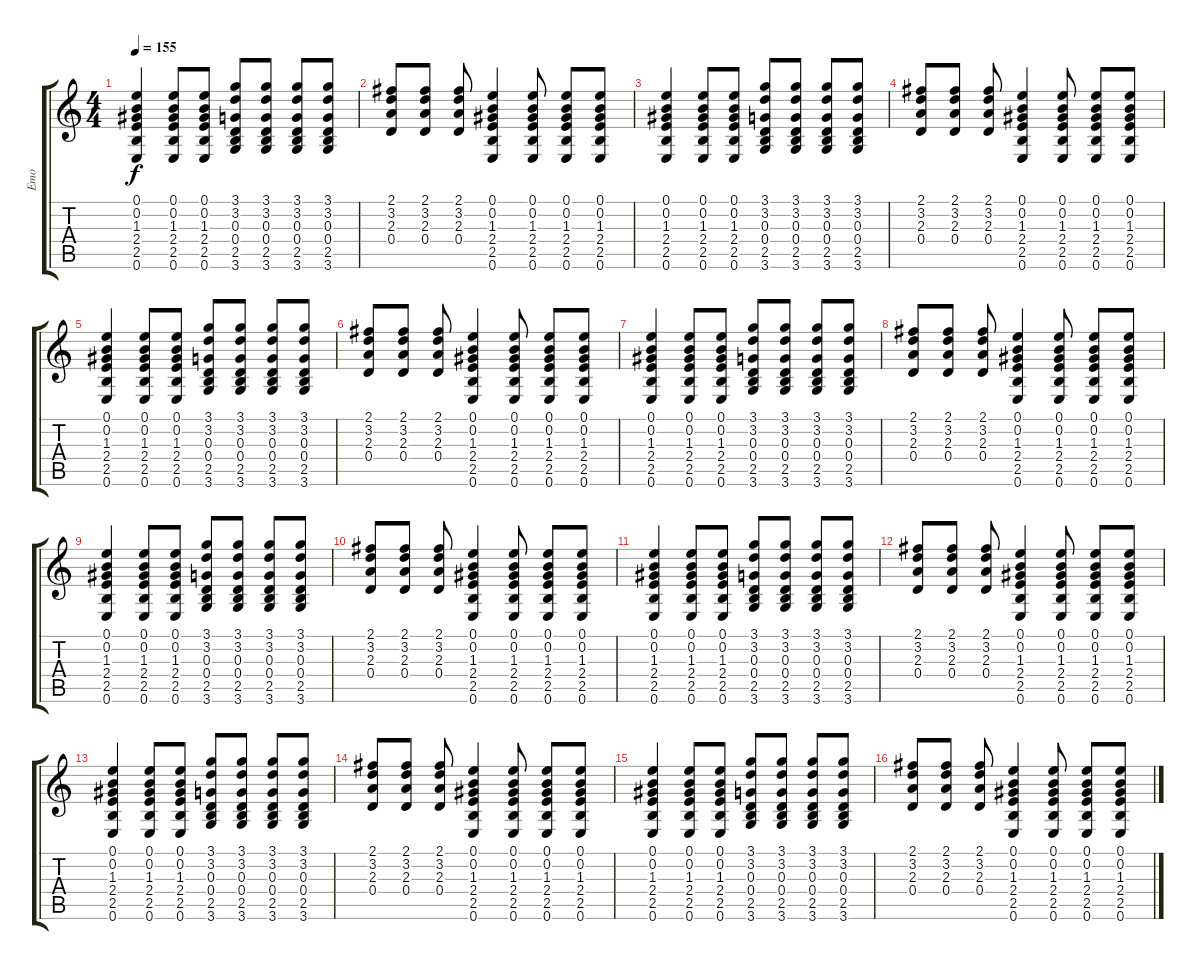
\track ("Emo" "Emo") {instrument electricguitarclean}
\staff {score tabs}
\tuning (E4 B3 G3 D3 A2 E2) {hide}
\ts (4 4)
\tempo 155
\clef g2
\ks c
(0.1 0.2 1.3 2.4 2.5 0.6).4{dy f instrument electricguitarclean} (0.1 0.2 1.3 2.4 2.5 0.6).8 (0.1 0.2 1.3 2.4 2.5 0.6).8 (3.1 3.2 0.3 0.4 2.5 3.6).8 (3.1 3.2 0.3 0.4 2.5 3.6).8 (3.1 3.2 0.3 0.4 2.5 3.6).8 (3.1 3.2 0.3 0.4 2.5 3.6).8 |
(2.1 3.2 2.3 0.4).8 (2.1 3.2 2.3 0.4).8 (2.1 3.2 2.3 0.4).8 (0.1 0.2 1.3 2.4 2.5 0.6).4 (0.1 0.2 1.3 2.4 2.5 0.6).8 (0.1 0.2 1.3 2.4 2.5 0.6).8 (0.1 0.2 1.3 2.4 2.5 0.6).8 |
(0.1 0.2 1.3 2.4 2.5 0.6).4 (0.1 0.2 1.3 2.4 2.5 0.6).8 (0.1 0.2 1.3 2.4 2.5 0.6).8 (3.1 3.2 0.3 0.4 2.5 3.6).8 (3.1 3.2 0.3 0.4 2.5 3.6).8 (3.1 3.2 0.3 0.4 2.5 3.6).8 (3.1 3.2 0.3 0.4 2.5 3.6).8 |
(2.1 3.2 2.3 0.4).8 (2.1 3.2 2.3 0.4).8 (2.1 3.2 2.3 0.4).8 (0.1 0.2 1.3 2.4 2.5 0.6).4 (0.1 0.2 1.3 2.4 2.5 0.6).8 (0.1 0.2 1.3 2.4 2.5 0.6).8 (0.1 0.2 1.3 2.4 2.5 0.6).8 |
(0.1 0.2 1.3 2.4 2.5 0.6).4 (0.1 0.2 1.3 2.4 2.5 0.6).8 (0.1 0.2 1.3 2.4 2.5 0.6).8 (3.1 3.2 0.3 0.4 2.5 3.6).8 (3.1 3.2 0.3 0.4 2.5 3.6).8 (3.1 3.2 0.3 0.4 2.5 3.6).8 (3.1 3.2 0.3 0.4 2.5 3.6).8 |
(2.1 3.2 2.3 0.4).8 (2.1 3.2 2.3 0.4).8 (2.1 3.2 2.3 0.4).8 (0.1 0.2 1.3 2.4 2.5 0.6).4 (0.1 0.2 1.3 2.4 2.5 0.6).8 (0.1 0.2 1.3 2.4 2.5 0.6).8 (0.1 0.2 1.3 2.4 2.5 0.6).8 |
(0.1 0.2 1.3 2.4 2.5 0.6).4 (0.1 0.2 1.3 2.4 2.5 0.6).8 (0.1 0.2 1.3 2.4 2.5 0.6).8 (3.1 3.2 0.3 0.4 2.5 3.6).8 (3.1 3.2 0.3 0.4 2.5 3.6).8 (3.1 3.2 0.3 0.4 2.5 3.6).8 (3.1 3.2 0.3 0.4 2.5 3.6).8 |
(2.1 3.2 2.3 0.4).8 (2.1 3.2 2.3 0.4).8 (2.1 3.2 2.3 0.4).8 (0.1 0.2 1.3 2.4 2.5 0.6).4 (0.1 0.2 1.3 2.4 2.5 0.6).8 (0.1 0.2 1.3 2.4 2.5 0.6).8 (0.1 0.2 1.3 2.4 2.5 0.6).8 |
(0.1 0.2 1.3 2.4 2.5 0.6).4 (0.1 0.2 1.3 2.4 2.5 0.6).8 (0.1 0.2 1.3 2.4 2.5 0.6).8 (3.1 3.2 0.3 0.4 2.5 3.6).8 (3.1 3.2 0.3 0.4 2.5 3.6).8 (3.1 3.2 0.3 0.4 2.5 3.6).8 (3.1 3.2 0.3 0.4 2.5 3.6).8 |
(2.1 3.2 2.3 0.4).8 (2.1 3.2 2.3 0.4).8 (2.1 3.2 2.3 0.4).8 (0.1 0.2 1.3 2.4 2.5 0.6).4 (0.1 0.2 1.3 2.4 2.5 0.6).8 (0.1 0.2 1.3 2.4 2.5 0.6).8 (0.1 0.2 1.3 2.4 2.5 0.6).8 |
(0.1 0.2 1.3 2.4 2.5 0.6).4 (0.1 0.2 1.3 2.4 2.5 0.6).8 (0.1 0.2 1.3 2.4 2.5 0.6).8 (3.1 3.2 0.3 0.4 2.5 3.6).8 (3.1 3.2 0.3 0.4 2.5 3.6).8 (3.1 3.2 0.3 0.4 2.5 3.6).8 (3.1 3.2 0.3 0.4 2.5 3.6).8 |
(2.1 3.2 2.3 0.4).8 (2.1 3.2 2.3 0.4).8 (2.1 3.2 2.3 0.4).8 (0.1 0.2 1.3 2.4 2.5 0.6).4 (0.1 0.2 1.3 2.4 2.5 0.6).8 (0.1 0.2 1.3 2.4 2.5 0.6).8 (0.1 0.2 1.3 2.4 2.5 0.6).8 |
(0.1 0.2 1.3 2.4 2.5 0.6).4 (0.1 0.2 1.3 2.4 2.5 0.6).8 (0.1 0.2 1.3 2.4 2.5 0.6).8 (3.1 3.2 0.3 0.4 2.5 3.6).8 (3.1 3.2 0.3 0.4 2.5 3.6).8 (3.1 3.2 0.3 0.4 2.5 3.6).8 (3.1 3.2 0.3 0.4 2.5 3.6).8 |
(2.1 3.2 2.3 0.4).8 (2.1 3.2 2.3 0.4).8 (2.1 3.2 2.3 0.4).8 (0.1 0.2 1.3 2.4 2.5 0.6).4 (0.1 0.2 1.3 2.4 2.5 0.6).8 (0.1 0.2 1.3 2.4 2.5 0.6).8 (0.1 0.2 1.3 2.4 2.5 0.6).8 |
(0.1 0.2 1.3 2.4 2.5 0.6).4 (0.1 0.2 1.3 2.4 2.5 0.6).8 (0.1 0.2 1.3 2.4 2.5 0.6).8 (3.1 3.2 0.3 0.4 2.5 3.6).8 (3.1 3.2 0.3 0.4 2.5 3.6).8 (3.1 3.2 0.3 0.4 2.5 3.6).8 (3.1 3.2 0.3 0.4 2.5 3.6).8 |
(2.1 3.2 2.3 0.4).8 (2.1 3.2 2.3 0.4).8 (2.1 3.2 2.3 0.4).8 (0.1 0.2 1.3 2.4 2.5 0.6).4 (0.1 0.2 1.3 2.4 2.5 0.6).8 (0.1 0.2 1.3 2.4 2.5 0.6).8 (0.1 0.2 1.3 2.4 2.5 0.6).8
